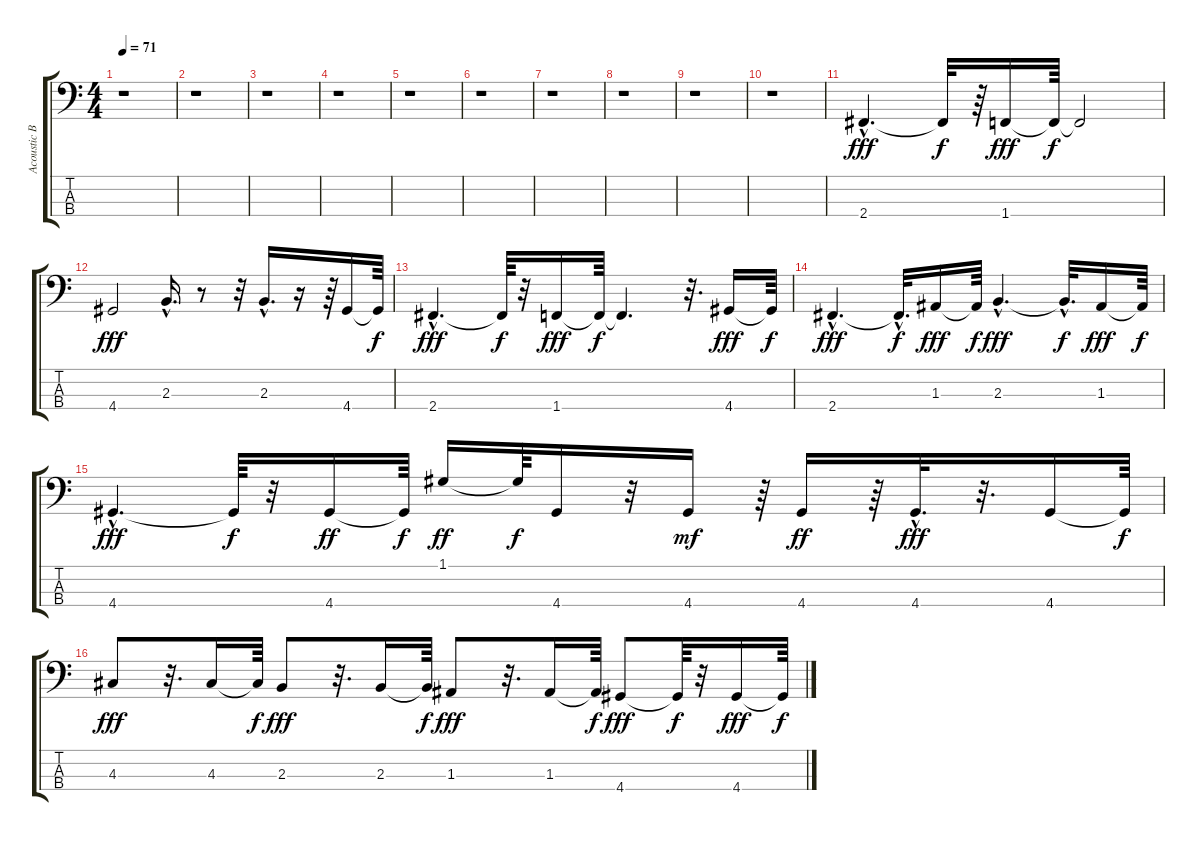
\track ("Acoustic Bass       " "Acoustic B") {instrument acousticbass}
\staff {score tabs}
\tuning (G2 D2 A1 E1) {hide}
\ts (4 4)
\tempo 71
\clef f4
\ks c
r.1{dy fff instrument acousticbass} |
r.1 |
r.1 |
r.1 |
r.1 |
r.1 |
r.1 |
r.1 |
r.1 |
r.1 |
2.4{hac}.4{d} 2.4{t}.32{dy f} r.64 1.4.16{dy fff} 1.4{t}.64{dy f} 1.4{t}.2 |
4.4.2{dy fff} 2.3{hac}.16{d} r.8 r.32 2.3{hac}.16{d} r.16 r.64 4.4.16 4.4{t}.64{dy f} |
2.4{hac}.4{d dy fff} 2.4{t}.64{dy f} r.32 1.4.16{dy fff} 1.4{t}.64{dy f} 1.4{t}.4{d} r.32{d} 4.4.16{dy fff} 4.4{t}.64{dy f} |
2.4{hac}.4{d dy fff} 2.4{hac t}.32{d dy f} 1.3.16{dy fff} 1.3{t}.64{dy f} 2.3{hac}.4{d dy fff} 2.3{hac t}.32{d dy f} 1.3.16{dy fff} 1.3{t}.64{dy f} |
4.4{hac}.4{d dy fff} 4.4{t}.64{dy f} r.32 4.4.16{dy ff} 4.4{t}.64{dy f} 1.1.16{dy ff} 1.1{t}.64{dy f} 4.4.16 r.32 4.4.16{dy mf} r.64 4.4.16{dy ff} r.64 4.4{hac}.32{d dy fff} r.32{d} 4.4.16 4.4{t}.64{dy f} |
4.3.8{dy fff} r.32{d} 4.3.16 4.3{t}.64{dy f} 2.3.8{dy fff} r.32{d} 2.3.16 2.3{t}.64{dy f} 1.3.8{dy fff} r.32{d} 1.3.16 1.3{t}.64{dy f} 4.4.8{dy fff} 4.4{t}.64{dy f} r.32 4.4.16{dy fff} 4.4{t}.64{dy f}
